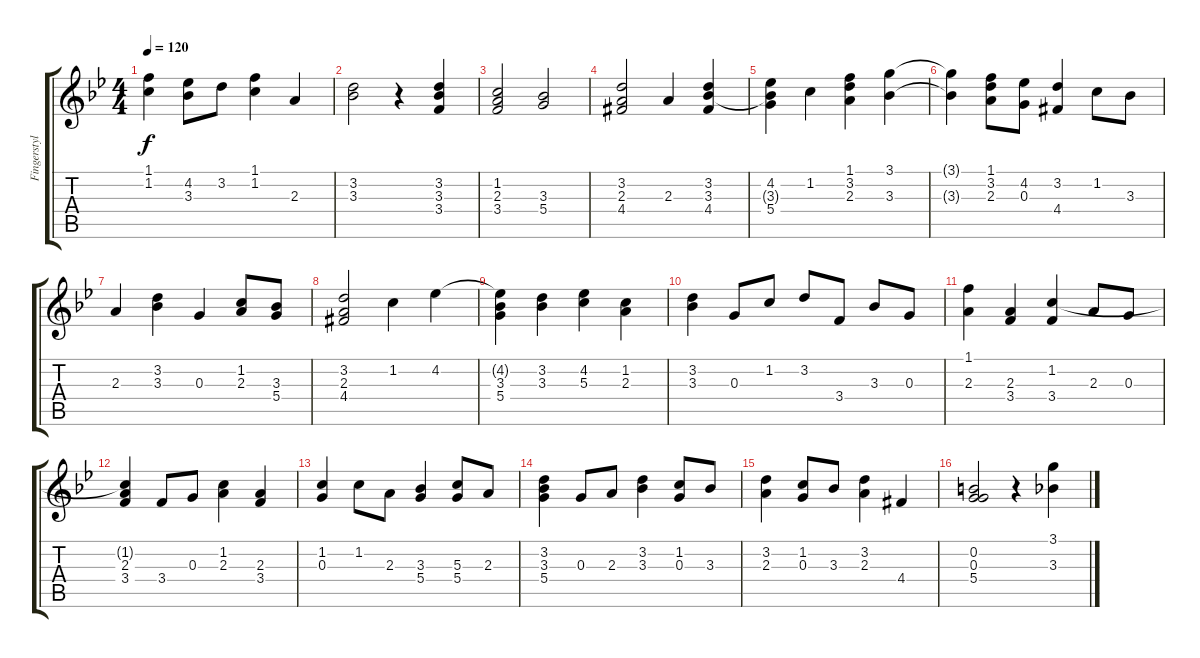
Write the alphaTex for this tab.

\track ("Fingerstyle guitar" "Fingerstyl") {instrument acousticguitarnylon}
\staff {score tabs}
\tuning (E4 B3 G3 D3 A2 E2) {hide}
\ts (4 4)
\tempo 120
\clef g2
\ks gminor
(1.1 1.2).4{dy f} (4.2 3.3).8 3.2.8 (1.1 1.2).4 2.3.4 |
(3.2 3.3).2 r.4 (3.2 3.3 3.4).4 |
(1.2 2.3 3.4).2 (3.3 5.4).2 |
(3.2 2.3 4.4{acc #}).2 2.3.4 (3.2 3.3 4.4{acc #}).4 |
(4.2 3.3{t} 5.4).4 1.2.4 (1.1 3.2 2.3).4 (3.1 3.3).4 |
(3.1{t} 3.3{t}).4 (1.1 3.2 2.3).8 (4.2 0.3).8 (3.2 4.4{acc #}).4 1.2.8 3.3.8 |
2.3.4 (3.2 3.3).4 0.3.4 (1.2 2.3).8 (3.3 5.4).8 |
(3.2 2.3 4.4{acc #}).2 1.2.4 4.2.4 |
(4.2{t} 3.3 5.4).4 (3.2 3.3).4 (4.2 5.3).4 (1.2 2.3).4 |
(3.2 3.3).4 0.3.8 1.2.8 3.2.8 3.4.8 3.3.8 0.3.8 |
(1.1 2.3).4 (2.3 3.4).4 (1.2 3.4).4 2.3.8 0.3.8 |
(1.2{t} 2.3 3.4).4 3.4.8 0.3.8 (1.2 2.3).4 (2.3 3.4).4 |
(1.2 0.3).4 1.2.8 2.3.8 (3.3 5.4).4 (5.3 5.4).8 2.3.8 |
(3.2 3.3 5.4).4 0.3.8 2.3.8 (3.2 3.3).4 (1.2 0.3).8 3.3.8 |
(3.2 2.3).4 (1.2 0.3).8 3.3.8 (3.2 2.3).4 4.4{acc #}.4 |
(0.2 0.3 5.4).2 r.4 (3.1 3.3).4
